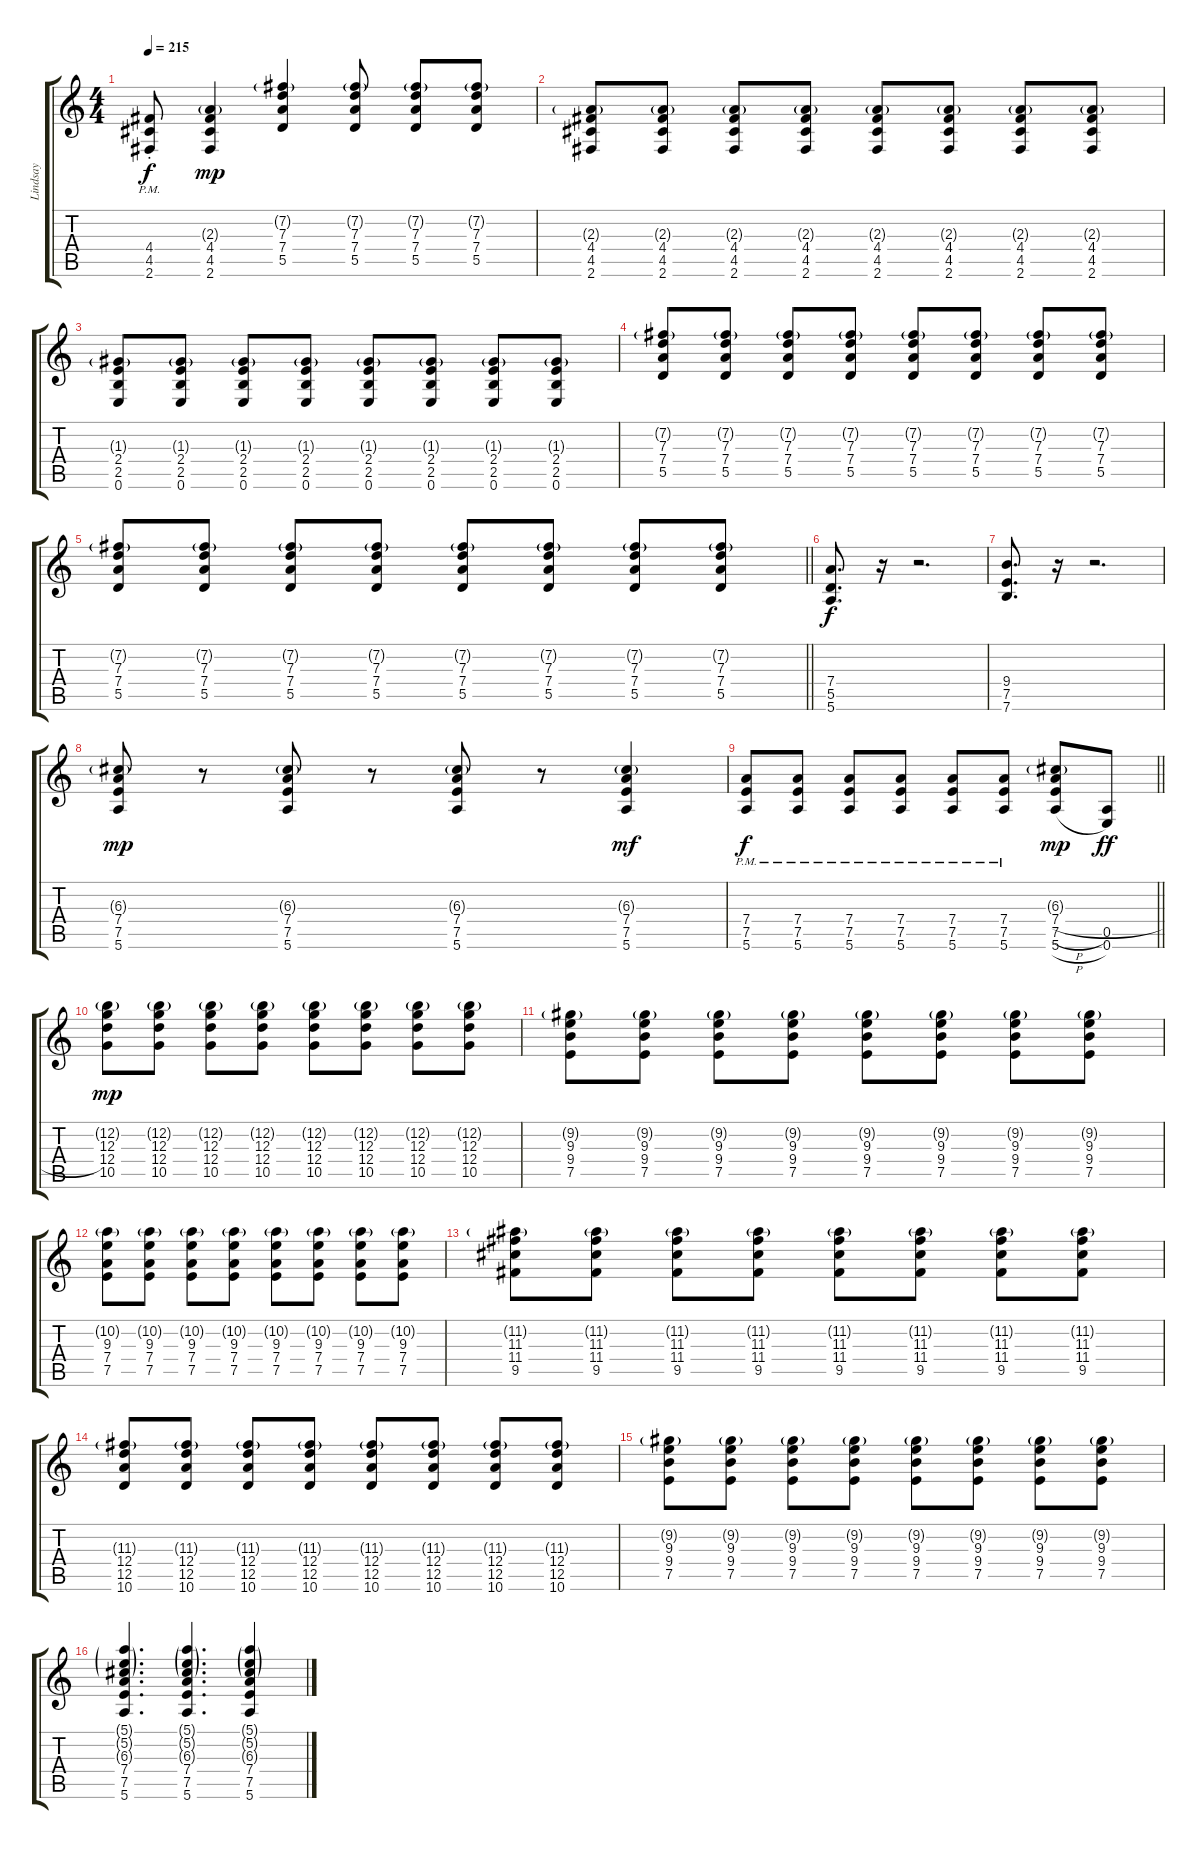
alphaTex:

\track ("Lindsay" "Lindsay") {instrument distortionguitar}
\staff {score tabs}
\tuning (E4 B3 G3 D3 A2 E2) {hide}
\ts (4 4)
\tempo 215
\clef g2
\ks c
(4.4{pm st} 4.5{pm st} 2.6{pm st}).8{dy f} (2.3{g} 4.4 4.5 2.6).4{dy mp} (7.2{g} 7.3 7.4 5.5).4 (7.2{g} 7.3 7.4 5.5).8 (7.2{g} 7.3 7.4 5.5).8 (7.2{g} 7.3 7.4 5.5).8 |
(2.3{g} 4.4 4.5 2.6).8 (2.3{g} 4.4 4.5 2.6).8 (2.3{g} 4.4 4.5 2.6).8 (2.3{g} 4.4 4.5 2.6).8 (2.3{g} 4.4 4.5 2.6).8 (2.3{g} 4.4 4.5 2.6).8 (2.3{g} 4.4 4.5 2.6).8 (2.3{g} 4.4 4.5 2.6).8 |
(1.3{g} 2.4 2.5 0.6).8 (1.3{g} 2.4 2.5 0.6).8 (1.3{g} 2.4 2.5 0.6).8 (1.3{g} 2.4 2.5 0.6).8 (1.3{g} 2.4 2.5 0.6).8 (1.3{g} 2.4 2.5 0.6).8 (1.3{g} 2.4 2.5 0.6).8 (1.3{g} 2.4 2.5 0.6).8 |
(7.2{g} 7.3 7.4 5.5).8 (7.2{g} 7.3 7.4 5.5).8 (7.2{g} 7.3 7.4 5.5).8 (7.2{g} 7.3 7.4 5.5).8 (7.2{g} 7.3 7.4 5.5).8 (7.2{g} 7.3 7.4 5.5).8 (7.2{g} 7.3 7.4 5.5).8 (7.2{g} 7.3 7.4 5.5).8 |
\barLineRight lightlight
(7.2{g} 7.3 7.4 5.5).8 (7.2{g} 7.3 7.4 5.5).8 (7.2{g} 7.3 7.4 5.5).8 (7.2{g} 7.3 7.4 5.5).8 (7.2{g} 7.3 7.4 5.5).8 (7.2{g} 7.3 7.4 5.5).8 (7.2{g} 7.3 7.4 5.5).8 (7.2{g} 7.3 7.4 5.5).8 |
(7.4 5.5 5.6).8{d dy f} r.16 r.2{d} |
(9.4 7.5 7.6).8{d} r.16 r.2{d} |
(6.3{g} 7.4 7.5 5.6).8{dy mp} r.8 (6.3{g} 7.4 7.5 5.6).8 r.8 (6.3{g} 7.4 7.5 5.6).8 r.8 (6.3{g} 7.4 7.5 5.6).4{dy mf} |
\barLineRight lightlight
(7.4{pm} 7.5{pm} 5.6{pm}).8{dy f} (7.4{pm} 7.5{pm} 5.6{pm}).8 (7.4{pm} 7.5{pm} 5.6{pm}).8 (7.4{pm} 7.5{pm} 5.6{pm}).8 (7.4{pm} 7.5{pm} 5.6{pm}).8 (7.4{pm} 7.5{pm} 5.6{pm}).8 (6.3{g} 7.4{h} 7.5{h} 5.6{h}).8{dy mp} (0.5 0.6).8{dy ff} |
\section ("" "")
(12.2{g} 12.3 12.4 10.5).8{dy mp} (12.2{g} 12.3 12.4 10.5).8 (12.2{g} 12.3 12.4 10.5).8 (12.2{g} 12.3 12.4 10.5).8 (12.2{g} 12.3 12.4 10.5).8 (12.2{g} 12.3 12.4 10.5).8 (12.2{g} 12.3 12.4 10.5).8 (12.2{g} 12.3 12.4 10.5).8 |
(9.2{g} 9.3 9.4 7.5).8 (9.2{g} 9.3 9.4 7.5).8 (9.2{g} 9.3 9.4 7.5).8 (9.2{g} 9.3 9.4 7.5).8 (9.2{g} 9.3 9.4 7.5).8 (9.2{g} 9.3 9.4 7.5).8 (9.2{g} 9.3 9.4 7.5).8 (9.2{g} 9.3 9.4 7.5).8 |
(10.2{g} 9.3 7.4 7.5).8 (10.2{g} 9.3 7.4 7.5).8 (10.2{g} 9.3 7.4 7.5).8 (10.2{g} 9.3 7.4 7.5).8 (10.2{g} 9.3 7.4 7.5).8 (10.2{g} 9.3 7.4 7.5).8 (10.2{g} 9.3 7.4 7.5).8 (10.2{g} 9.3 7.4 7.5).8 |
(11.2{g} 11.3 11.4 9.5).8 (11.2{g} 11.3 11.4 9.5).8 (11.2{g} 11.3 11.4 9.5).8 (11.2{g} 11.3 11.4 9.5).8 (11.2{g} 11.3 11.4 9.5).8 (11.2{g} 11.3 11.4 9.5).8 (11.2{g} 11.3 11.4 9.5).8 (11.2{g} 11.3 11.4 9.5).8 |
(11.3{g} 12.4 12.5 10.6).8 (11.3{g} 12.4 12.5 10.6).8 (11.3{g} 12.4 12.5 10.6).8 (11.3{g} 12.4 12.5 10.6).8 (11.3{g} 12.4 12.5 10.6).8 (11.3{g} 12.4 12.5 10.6).8 (11.3{g} 12.4 12.5 10.6).8 (11.3{g} 12.4 12.5 10.6).8 |
(9.2{g} 9.3 9.4 7.5).8 (9.2{g} 9.3 9.4 7.5).8 (9.2{g} 9.3 9.4 7.5).8 (9.2{g} 9.3 9.4 7.5).8 (9.2{g} 9.3 9.4 7.5).8 (9.2{g} 9.3 9.4 7.5).8 (9.2{g} 9.3 9.4 7.5).8 (9.2{g} 9.3 9.4 7.5).8 |
(5.1{g} 5.2{g} 6.3{g} 7.4 7.5 5.6).4{d} (5.1{g} 5.2{g} 6.3{g} 7.4 7.5 5.6).4{d} (5.1{g} 5.2{g} 6.3{g} 7.4 7.5 5.6).4
